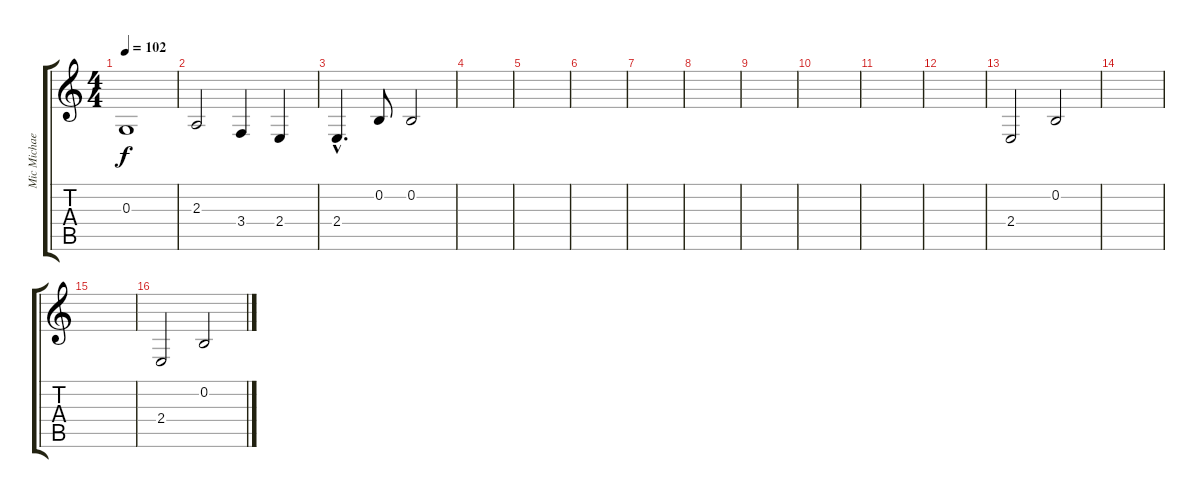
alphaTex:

\track ("Mic Michaelli ( background )" "Mic Michae") {instrument synthbrass2}
\staff {score tabs}
\tuning (E4 B3 G3 D3 A2 E2) {hide}
\ts (4 4)
\tempo 102
\clef g2
\ks c
0.3.1{dy f} |
2.3.2 3.4.4 2.4.4 |
2.4{hac}.4{d} 0.2.8 0.2.2 |
|
|
|
|
|
|
|
|
|
2.4.2 0.2.2 |
|
|
2.4.2 0.2.2
